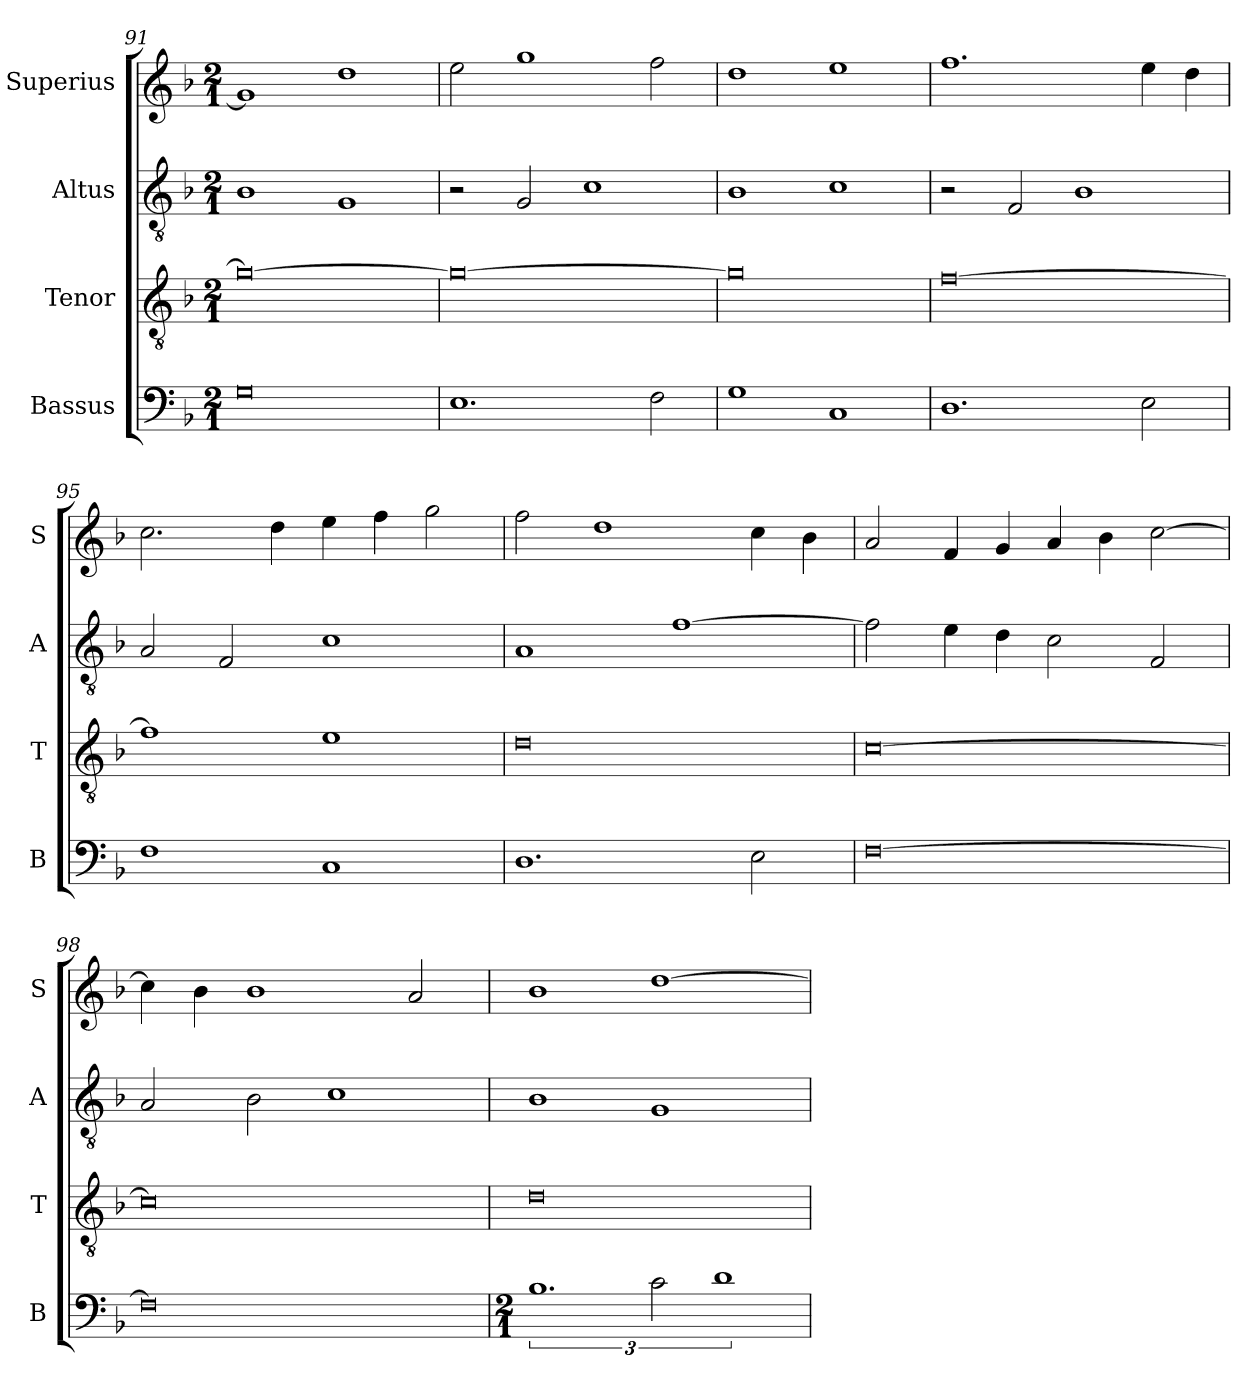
**kern	**kern	**kern	**kern
*part4	*part3	*part2	*part1
*staff4	*staff3	*staff2	*staff1
*I"Bassus	*I"Tenor	*I"Altus	*I"Superius
*I'B	*I'T	*I'A	*I'S
*clefF4	*clefGv2	*clefGv2	*clefG2
*k[b-]	*k[b-]	*k[b-]	*k[b-]
*M2/1	*M2/1	*M2/1	*M2/1
=91	=91	=91	=91
0G	0g_	1B-	1g]
.	.	1G	1dd
=92	=92	=92	=92
1.E	0g_	2r	2ee\
.	.	2G/	1gg
.	.	1c	.
2F\	.	.	2ff\
=93	=93	=93	=93
1G	0g]	1B-	1dd
1C	.	1c	1ee
=94	=94	=94	=94
1.D	[0f	2r	1.ff
.	.	2F/	.
.	.	1B-	.
2E\	.	.	4ee\
.	.	.	4dd\
=95	=95	=95	=95
1F	1f]	2A/	2.cc\
.	.	2F/	.
.	.	.	4dd\
1C	1e	1c	4ee\
.	.	.	4ff\
.	.	.	2gg\
=96	=96	=96	=96
1.D	0d	1A	2ff\
.	.	.	1dd
.	.	[1f	.
2E\	.	.	4cc\
.	.	.	4b-\
=97	=97	=97	=97
[0F	[0c	2f\]	2a/
.	.	4e\	4f/
.	.	4d\	4g/
.	.	2c\	4a/
.	.	.	4b-\
.	.	2F/	[2cc\
=98	=98	=98	=98
0F]	0c]	2A/	4cc\]
.	.	.	4b-\
.	.	2B-\	1b-
.	.	1c	.
.	.	.	2a/
=99	=99	=99	=99
*M2/1	*	*	*
3%2.B-	0d	1B-	1b-
3c\	.	1G	[1dd
3%2d	.	.	.
=	=	=	=
*-	*-	*-	*-
